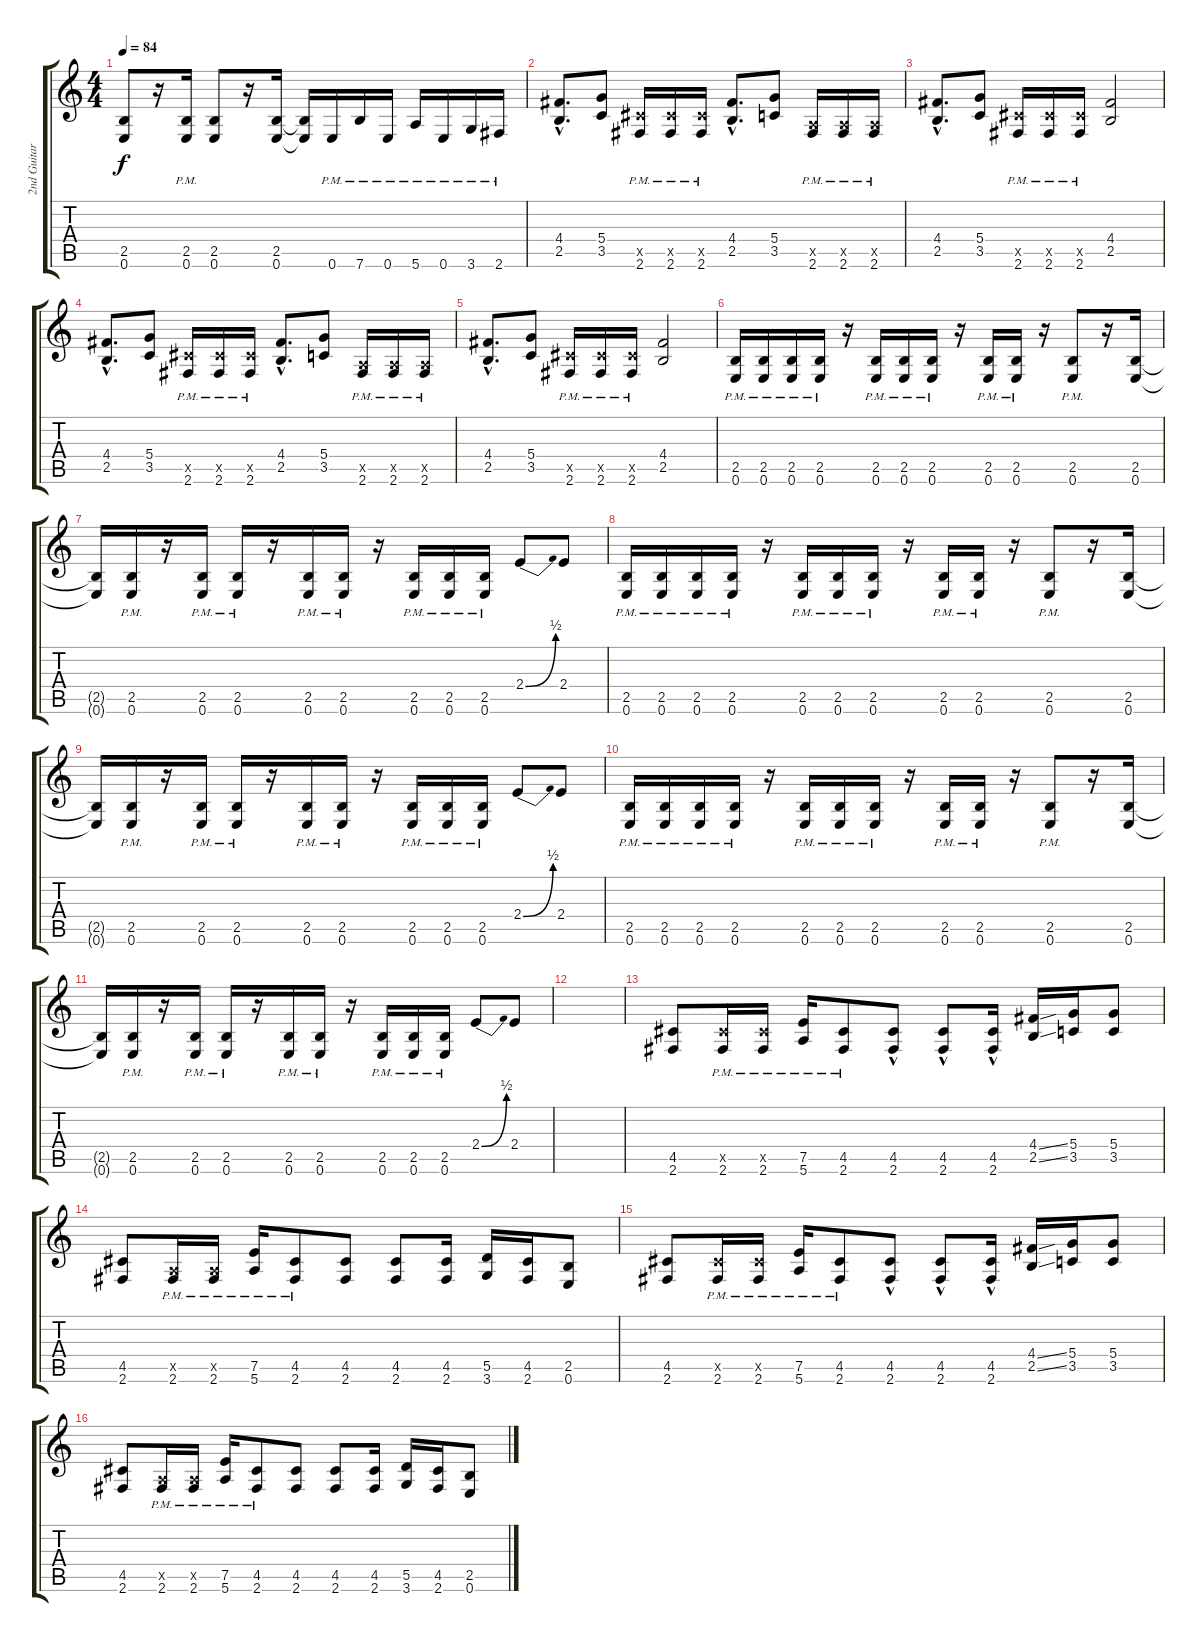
\track ("2nd Guitar" "2nd Guitar") {instrument distortionguitar}
\staff {score tabs}
\tuning (E4 B3 G3 D3 A2 E2) {hide}
\ts (4 4)
\tempo 84
\clef g2
\ks c
(2.5 0.6).8{dy f} r.16 (2.5{pm} 0.6{pm}).16 (2.5 0.6).8 r.16 (2.5 0.6).16 (2.5{t} 0.6{t}).16 0.6{pm}.16 7.6{pm}.16 0.6{pm}.16 5.6{pm}.16 0.6{pm}.16 3.6{pm}.16 2.6{pm}.16 |
(4.4{hac} 2.5{hac}).8{d} (5.4 3.5).8 (4.5{x} 2.6{pm}).16 (4.5{x} 2.6{pm}).16 (4.5{x} 2.6{pm}).16 (4.4{hac} 2.5{hac}).8{d} (5.4 3.5).8 (0.5{x} 2.6{pm}).16 (0.5{x} 2.6{pm}).16 (0.5{x} 2.6{pm}).16 |
(4.4{hac} 2.5{hac}).8{d} (5.4 3.5).8 (4.5{x} 2.6{pm}).16 (4.5{x} 2.6{pm}).16 (4.5{x} 2.6{pm}).16 (4.4 2.5).2 |
(4.4{hac} 2.5{hac}).8{d} (5.4 3.5).8 (4.5{x} 2.6{pm}).16 (4.5{x} 2.6{pm}).16 (4.5{x} 2.6{pm}).16 (4.4{hac} 2.5{hac}).8{d} (5.4 3.5).8 (0.5{x} 2.6{pm}).16 (0.5{x} 2.6{pm}).16 (0.5{x} 2.6{pm}).16 |
(4.4{hac} 2.5{hac}).8{d} (5.4 3.5).8 (4.5{x} 2.6{pm}).16 (4.5{x} 2.6{pm}).16 (4.5{x} 2.6{pm}).16 (4.4 2.5).2 |
(2.5{pm} 0.6{pm}).16 (2.5{pm} 0.6{pm}).16 (2.5{pm} 0.6{pm}).16 (2.5{pm} 0.6{pm}).16 r.16 (2.5{pm} 0.6{pm}).16 (2.5{pm} 0.6{pm}).16 (2.5{pm} 0.6{pm}).16 r.16 (2.5{pm} 0.6{pm}).16 (2.5{pm} 0.6{pm}).16 r.16 (2.5{pm} 0.6{pm}).8 r.16 (2.5 0.6).16 |
(2.5{t} 0.6{t}).16 (2.5{pm} 0.6{pm}).16 r.16 (2.5{pm} 0.6{pm}).16 (2.5{pm} 0.6{pm}).16 r.16 (2.5{pm} 0.6{pm}).16 (2.5{pm} 0.6{pm}).16 r.16 (2.5{pm} 0.6{pm}).16 (2.5{pm} 0.6{pm}).16 (2.5{pm} 0.6{pm}).16 2.4{be (bend 0 0 60 2)}.8 2.4.8 |
(2.5{pm} 0.6{pm}).16 (2.5{pm} 0.6{pm}).16 (2.5{pm} 0.6{pm}).16 (2.5{pm} 0.6{pm}).16 r.16 (2.5{pm} 0.6{pm}).16 (2.5{pm} 0.6{pm}).16 (2.5{pm} 0.6{pm}).16 r.16 (2.5{pm} 0.6{pm}).16 (2.5{pm} 0.6{pm}).16 r.16 (2.5{pm} 0.6{pm}).8 r.16 (2.5 0.6).16 |
(2.5{t} 0.6{t}).16 (2.5{pm} 0.6{pm}).16 r.16 (2.5{pm} 0.6{pm}).16 (2.5{pm} 0.6{pm}).16 r.16 (2.5{pm} 0.6{pm}).16 (2.5{pm} 0.6{pm}).16 r.16 (2.5{pm} 0.6{pm}).16 (2.5{pm} 0.6{pm}).16 (2.5{pm} 0.6{pm}).16 2.4{be (bend 0 0 60 2)}.8 2.4.8 |
(2.5{pm} 0.6{pm}).16 (2.5{pm} 0.6{pm}).16 (2.5{pm} 0.6{pm}).16 (2.5{pm} 0.6{pm}).16 r.16 (2.5{pm} 0.6{pm}).16 (2.5{pm} 0.6{pm}).16 (2.5{pm} 0.6{pm}).16 r.16 (2.5{pm} 0.6{pm}).16 (2.5{pm} 0.6{pm}).16 r.16 (2.5{pm} 0.6{pm}).8 r.16 (2.5 0.6).16 |
(2.5{t} 0.6{t}).16 (2.5{pm} 0.6{pm}).16 r.16 (2.5{pm} 0.6{pm}).16 (2.5{pm} 0.6{pm}).16 r.16 (2.5{pm} 0.6{pm}).16 (2.5{pm} 0.6{pm}).16 r.16 (2.5{pm} 0.6{pm}).16 (2.5{pm} 0.6{pm}).16 (2.5{pm} 0.6{pm}).16 2.4{be (bend 0 0 60 2)}.8 2.4.8 |
|
(4.5 2.6).8 (4.5{x} 2.6{pm}).16 (4.5{x} 2.6{pm}).16 (7.5{pm} 5.6{pm}).16 (4.5{pm} 2.6{pm}).8 (4.5 2.6{hac}).8 (4.5 2.6{hac}).8 (4.5 2.6{hac}).16 (4.4{ss} 2.5{ss}).16 (5.4 3.5).16 (5.4 3.5).8 |
(4.5 2.6).8 (0.5{x} 2.6{pm}).16 (0.5{x} 2.6{pm}).16 (7.5{pm} 5.6{pm}).16 (4.5{pm} 2.6{pm}).8 (4.5 2.6).8 (4.5 2.6).8 (4.5 2.6).16 (5.5 3.6).16 (4.5 2.6).16 (2.5 0.6).8 |
(4.5 2.6).8 (4.5{x} 2.6{pm}).16 (4.5{x} 2.6{pm}).16 (7.5{pm} 5.6{pm}).16 (4.5{pm} 2.6{pm}).8 (4.5 2.6{hac}).8 (4.5 2.6{hac}).8 (4.5 2.6{hac}).16 (4.4{ss} 2.5{ss}).16 (5.4 3.5).16 (5.4 3.5).8 |
(4.5 2.6).8 (0.5{x} 2.6{pm}).16 (0.5{x} 2.6{pm}).16 (7.5{pm} 5.6{pm}).16 (4.5{pm} 2.6{pm}).8 (4.5 2.6).8 (4.5 2.6).8 (4.5 2.6).16 (5.5 3.6).16 (4.5 2.6).16 (2.5 0.6).8
